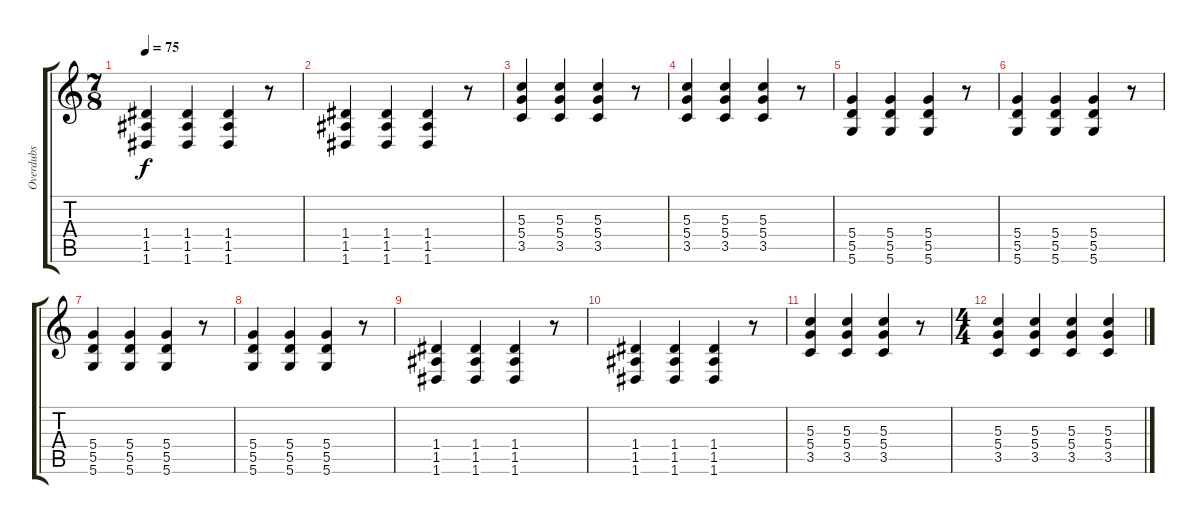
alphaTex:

\track ("Overdubs" "Overdubs") {instrument distortionguitar}
\staff {score tabs}
\tuning (E4 B3 G3 D3 A2 D2) {hide}
\ts (7 8)
\tempo 75
\clef g2
\ks c
(1.4 1.5 1.6).4{dy f} (1.4 1.5 1.6).4 (1.4 1.5 1.6).4 r.8 |
(1.4 1.5 1.6).4 (1.4 1.5 1.6).4 (1.4 1.5 1.6).4 r.8 |
(5.3 5.4 3.5).4 (5.3 5.4 3.5).4 (5.3 5.4 3.5).4 r.8 |
(5.3 5.4 3.5).4 (5.3 5.4 3.5).4 (5.3 5.4 3.5).4 r.8 |
(5.4 5.5 5.6).4 (5.4 5.5 5.6).4 (5.4 5.5 5.6).4 r.8 |
(5.4 5.5 5.6).4 (5.4 5.5 5.6).4 (5.4 5.5 5.6).4 r.8 |
(5.4 5.5 5.6).4 (5.4 5.5 5.6).4 (5.4 5.5 5.6).4 r.8 |
(5.4 5.5 5.6).4 (5.4 5.5 5.6).4 (5.4 5.5 5.6).4 r.8 |
(1.4 1.5 1.6).4 (1.4 1.5 1.6).4 (1.4 1.5 1.6).4 r.8 |
(1.4 1.5 1.6).4 (1.4 1.5 1.6).4 (1.4 1.5 1.6).4 r.8 |
(5.3 5.4 3.5).4 (5.3 5.4 3.5).4 (5.3 5.4 3.5).4 r.8 |
\ts (4 4)
(5.3 5.4 3.5).4 (5.3 5.4 3.5).4 (5.3 5.4 3.5).4 (5.3 5.4 3.5).4
